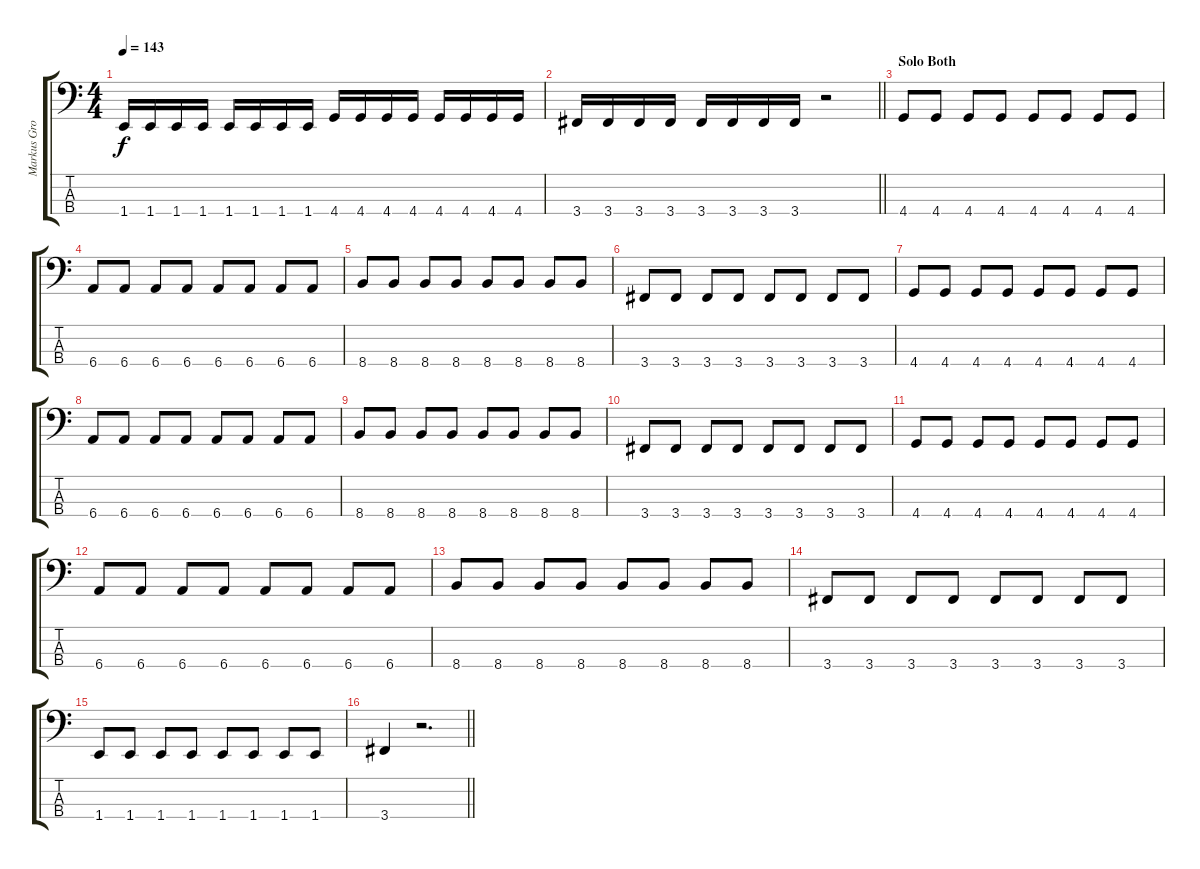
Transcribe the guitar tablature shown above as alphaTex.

\track ("Markus Grosskopf" "Markus Gro") {instrument slapbass2}
\staff {score tabs}
\tuning (Gb2 Db2 Ab1 Eb1) {hide}
\ts (4 4)
\tempo 143
\clef f4
\ks c
1.4.16{dy f} 1.4.16 1.4.16 1.4.16 1.4.16 1.4.16 1.4.16 1.4.16 4.4.16 4.4.16 4.4.16 4.4.16 4.4.16 4.4.16 4.4.16 4.4.16 |
\barLineRight lightlight
3.4.16 3.4.16 3.4.16 3.4.16 3.4.16 3.4.16 3.4.16 3.4.16 r.2 |
\section ("" "Solo Both")
4.4.8 4.4.8 4.4.8 4.4.8 4.4.8 4.4.8 4.4.8 4.4.8 |
6.4.8 6.4.8 6.4.8 6.4.8 6.4.8 6.4.8 6.4.8 6.4.8 |
8.4.8 8.4.8 8.4.8 8.4.8 8.4.8 8.4.8 8.4.8 8.4.8 |
3.4.8 3.4.8 3.4.8 3.4.8 3.4.8 3.4.8 3.4.8 3.4.8 |
4.4.8 4.4.8 4.4.8 4.4.8 4.4.8 4.4.8 4.4.8 4.4.8 |
6.4.8 6.4.8 6.4.8 6.4.8 6.4.8 6.4.8 6.4.8 6.4.8 |
8.4.8 8.4.8 8.4.8 8.4.8 8.4.8 8.4.8 8.4.8 8.4.8 |
3.4.8 3.4.8 3.4.8 3.4.8 3.4.8 3.4.8 3.4.8 3.4.8 |
4.4.8 4.4.8 4.4.8 4.4.8 4.4.8 4.4.8 4.4.8 4.4.8 |
6.4.8 6.4.8 6.4.8 6.4.8 6.4.8 6.4.8 6.4.8 6.4.8 |
8.4.8 8.4.8 8.4.8 8.4.8 8.4.8 8.4.8 8.4.8 8.4.8 |
3.4.8 3.4.8 3.4.8 3.4.8 3.4.8 3.4.8 3.4.8 3.4.8 |
1.4.8 1.4.8 1.4.8 1.4.8 1.4.8 1.4.8 1.4.8 1.4.8 |
\barLineRight lightlight
3.4.4 r.2{d}
